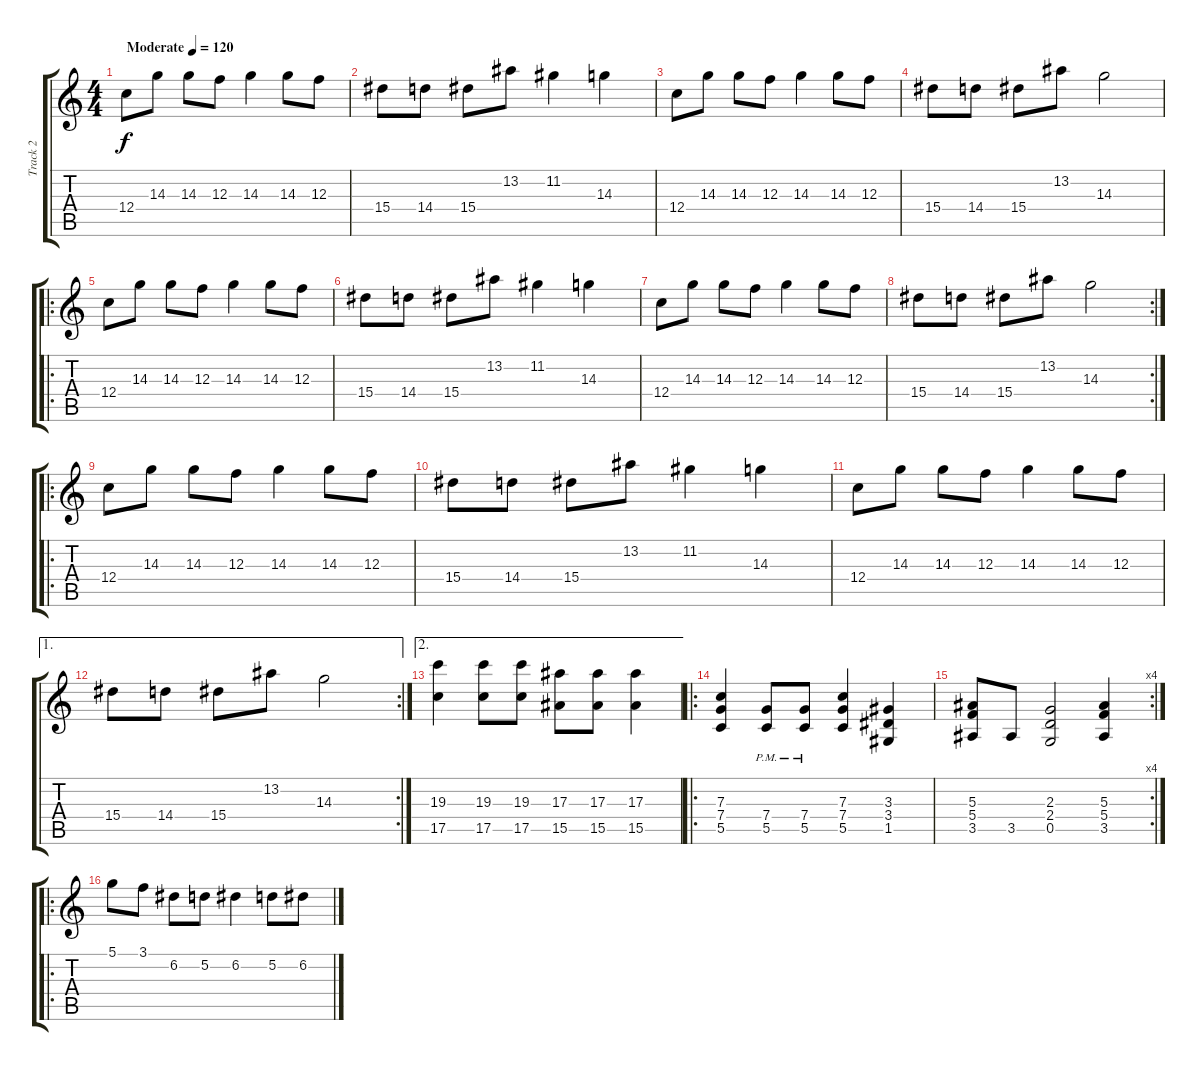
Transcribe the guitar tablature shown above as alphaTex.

\track ("Track 2" "Track 2") {instrument distortionguitar}
\staff {score tabs}
\tuning (D4 A3 F3 C3 G2 D2) {hide}
\ts (4 4)
\tempo (120 "Moderate")
\clef g2
\ks c
12.4.8{dy f instrument distortionguitar} 14.3.8 14.3.8 12.3.8 14.3.4 14.3.8 12.3.8 |
15.4.8 14.4.8 15.4.8 13.2.8 11.2.4 14.3.4 |
12.4.8 14.3.8 14.3.8 12.3.8 14.3.4 14.3.8 12.3.8 |
15.4.8 14.4.8 15.4.8 13.2.8 14.3.2 |
\ro
12.4.8 14.3.8 14.3.8 12.3.8 14.3.4 14.3.8 12.3.8 |
15.4.8 14.4.8 15.4.8 13.2.8 11.2.4 14.3.4 |
12.4.8 14.3.8 14.3.8 12.3.8 14.3.4 14.3.8 12.3.8 |
\rc 2
15.4.8 14.4.8 15.4.8 13.2.8 14.3.2 |
\ro
12.4.8 14.3.8 14.3.8 12.3.8 14.3.4 14.3.8 12.3.8 |
15.4.8 14.4.8 15.4.8 13.2.8 11.2.4 14.3.4 |
12.4.8 14.3.8 14.3.8 12.3.8 14.3.4 14.3.8 12.3.8 |
\ae 1
\rc 2
15.4.8 14.4.8 15.4.8 13.2.8 14.3.2 |
\ae 2
(19.3 17.5).4 (19.3 17.5).8 (19.3 17.5).8 (17.3 15.5).8 (17.3 15.5).8 (17.3 15.5).4 |
\ro
(7.3 7.4 5.5).4 (7.4{pm} 5.5{pm}).8 (7.4{pm} 5.5{pm}).8 (7.3 7.4 5.5).4 (3.3 3.4 1.5).4 |
\rc 4
(5.3 5.4 3.5).8 3.5.8 (2.3 2.4 0.5).2 (5.3 5.4 3.5).4 |
\ro
5.1.8 3.1.8 6.2.8 5.2.8 6.2.4 5.2.8 6.2.8
